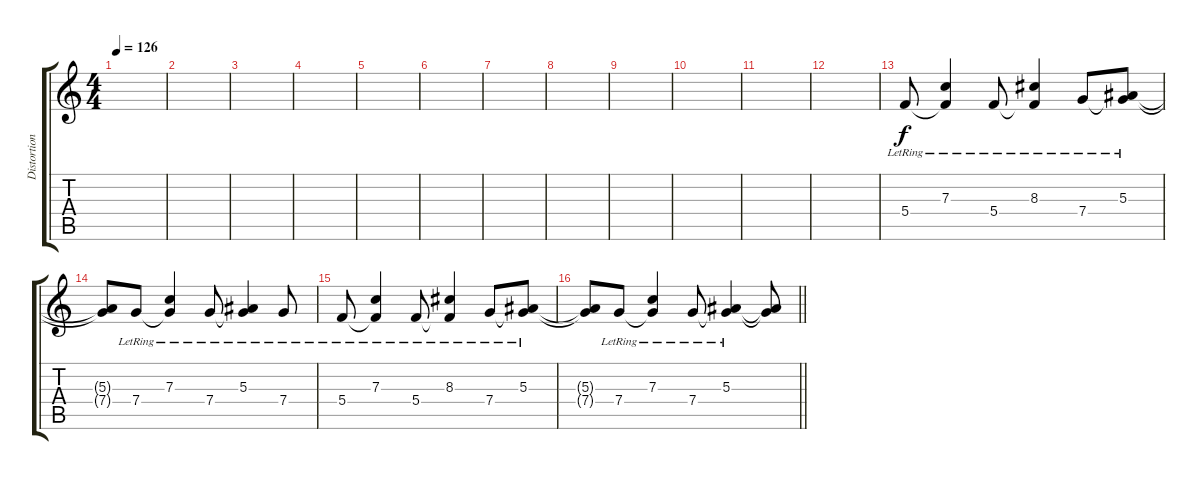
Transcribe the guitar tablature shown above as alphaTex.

\track ("Distortion Guitar 1" "Distortion") {instrument distortionguitar}
\staff {score tabs}
\tuning (D4 A3 F3 C3 G2 C2) {hide}
\ts (4 4)
\tempo 126
\clef g2
\ks c
|
|
|
|
|
|
|
|
|
|
|
|
5.4{lr}.8{volume 7 balance 8} (7.3{lr} 5.4{t}).4 5.4{lr}.8 (8.3{lr} 5.4{t}).4 7.4{lr}.8 (5.3{lr} 7.4{t}).8 |
(5.3{t} 7.4{t}).8 7.4{lr}.8 (7.3{lr} 7.4{t}).4 7.4{lr}.8 (5.3{lr} 7.4{t}).4 7.4{lr}.8 |
5.4{lr}.8 (7.3{lr} 5.4{t}).4 5.4{lr}.8 (8.3{lr} 5.4{t}).4 7.4{lr}.8 (5.3{lr} 7.4{t}).8 |
\barLineRight lightlight
(5.3{t} 7.4{t}).8 7.4{lr}.8 (7.3{lr} 7.4{t}).4 7.4{lr}.8 (5.3{lr} 7.4{t}).4 (5.3{t} 7.4{t}).8
